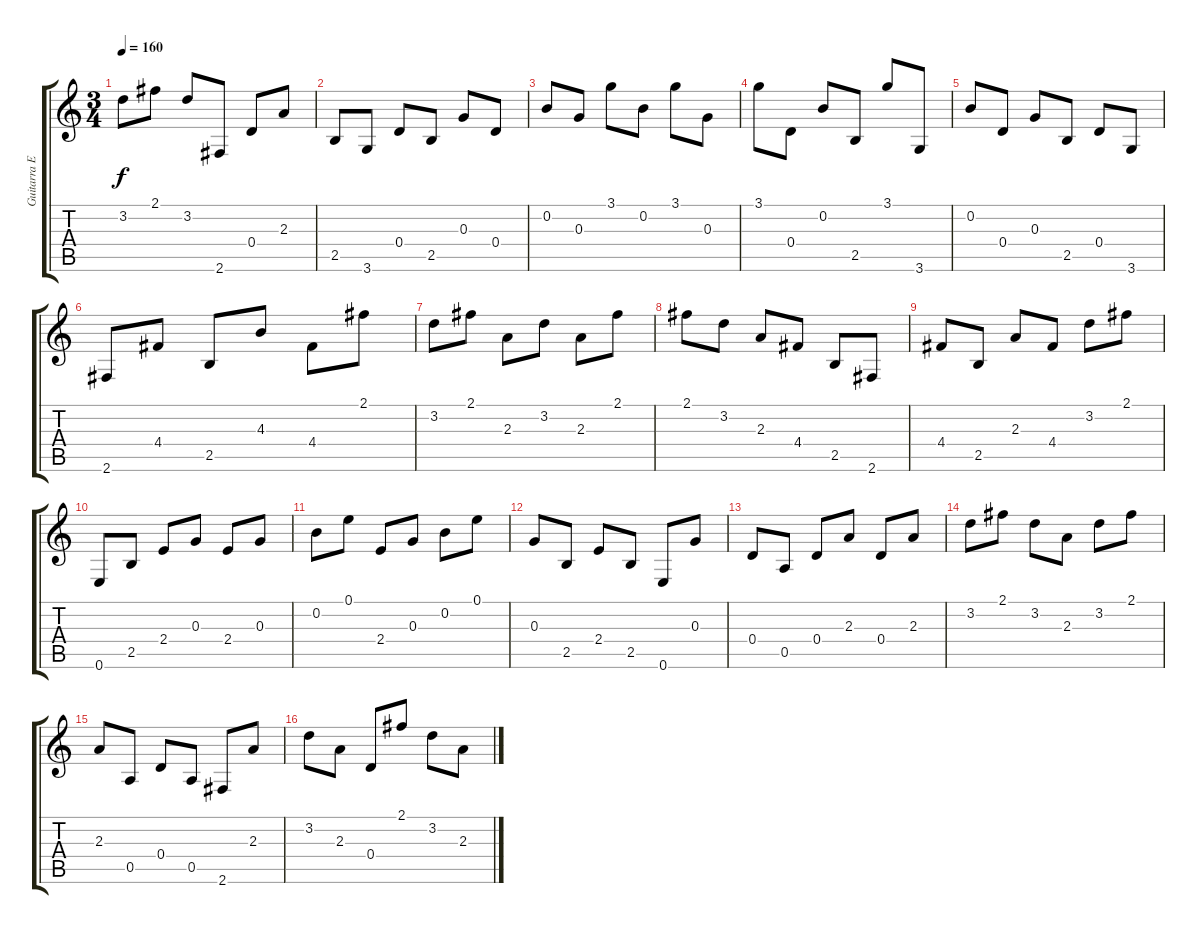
\track ("Guitarra Electrica" "Guitarra E") {instrument guitarharmonics}
\staff {score tabs}
\tuning (E4 B3 G3 D3 A2 E2) {hide}
\ts (3 4)
\tempo 160
\clef g2
\ks c
3.2.8{dy f} 2.1.8 3.2.8 2.6.8 0.4.8 2.3.8 |
2.5.8 3.6.8 0.4.8 2.5.8 0.3.8 0.4.8 |
0.2.8 0.3.8 3.1.8 0.2.8 3.1.8 0.3.8 |
3.1.8 0.4.8 0.2.8 2.5.8 3.1.8 3.6.8 |
0.2.8 0.4.8 0.3.8 2.5.8 0.4.8 3.6.8 |
2.6.8 4.4.8 2.5.8 4.3.8 4.4.8 2.1.8 |
3.2.8 2.1.8 2.3.8 3.2.8 2.3.8 2.1.8 |
2.1.8 3.2.8 2.3.8 4.4.8 2.5.8 2.6.8 |
4.4.8 2.5.8 2.3.8 4.4.8 3.2.8 2.1.8 |
0.6.8 2.5.8 2.4.8 0.3.8 2.4.8 0.3.8 |
0.2.8 0.1.8 2.4.8 0.3.8 0.2.8 0.1.8 |
0.3.8 2.5.8 2.4.8 2.5.8 0.6.8 0.3.8 |
0.4.8 0.5.8 0.4.8 2.3.8 0.4.8 2.3.8 |
3.2.8 2.1.8 3.2.8 2.3.8 3.2.8 2.1.8 |
2.3.8 0.5.8 0.4.8 0.5.8 2.6.8 2.3.8 |
3.2.8 2.3.8 0.4.8 2.1.8 3.2.8 2.3.8
